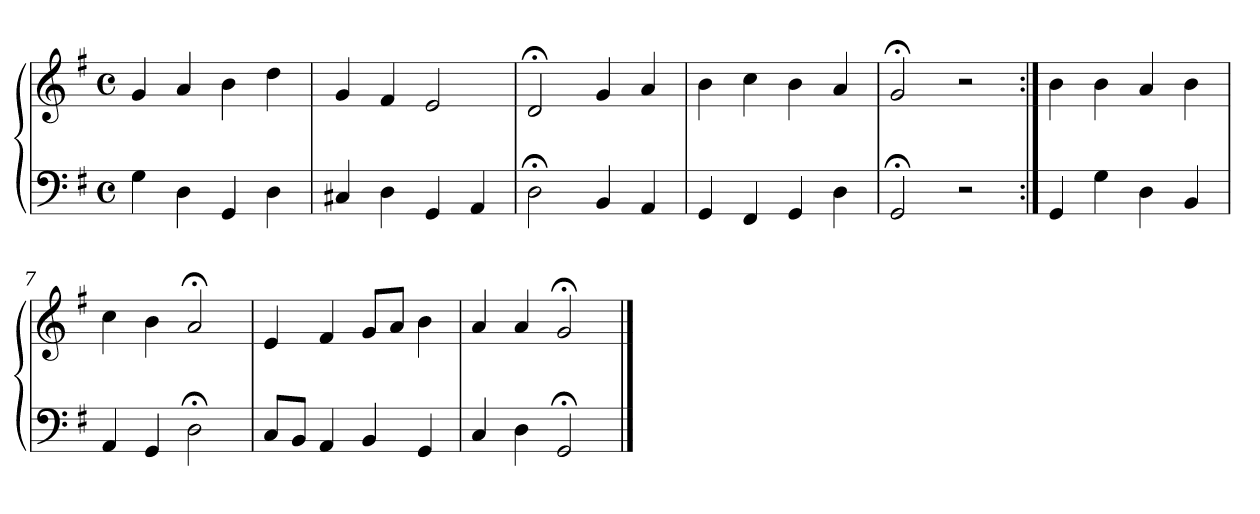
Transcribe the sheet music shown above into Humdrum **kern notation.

**kern	**kern
*part1	*part1
*staff2	*staff1
*clefF4	*clefG2
*k[f#]	*k[f#]
*M4/4	*M4/4
*met(c)	*met(c)
=1	=1
4G	4g
4D	4a
4GG	4b
4D	4dd
=2	=2
4C#X	4g
4D	4f#
4GG	2e
4AA	.
=3	=3
2D;<	2d;<
4BB	4g
4AA	4a
=4	=4
4GG	4b
4FF#	4cc
4GG	4b
4D	4a
=5	=5
2GG;<	2g;<
2r	2r
=6:|!	=6:|!
4GG	4b
4G	4b
4D	4a
4BB	4b
=7	=7
4AA	4cc
4GG	4b
2D;<	2a;<
!!LO:LB:g=z
=8	=8
8CL	4e
8BBJ	.
4AA	4f#
4BB	8gL
.	8aJ
4GG	4b
=9	=9
4C	4a
4D	4a
2GG;<	2g;<
==	==
*-	*-
